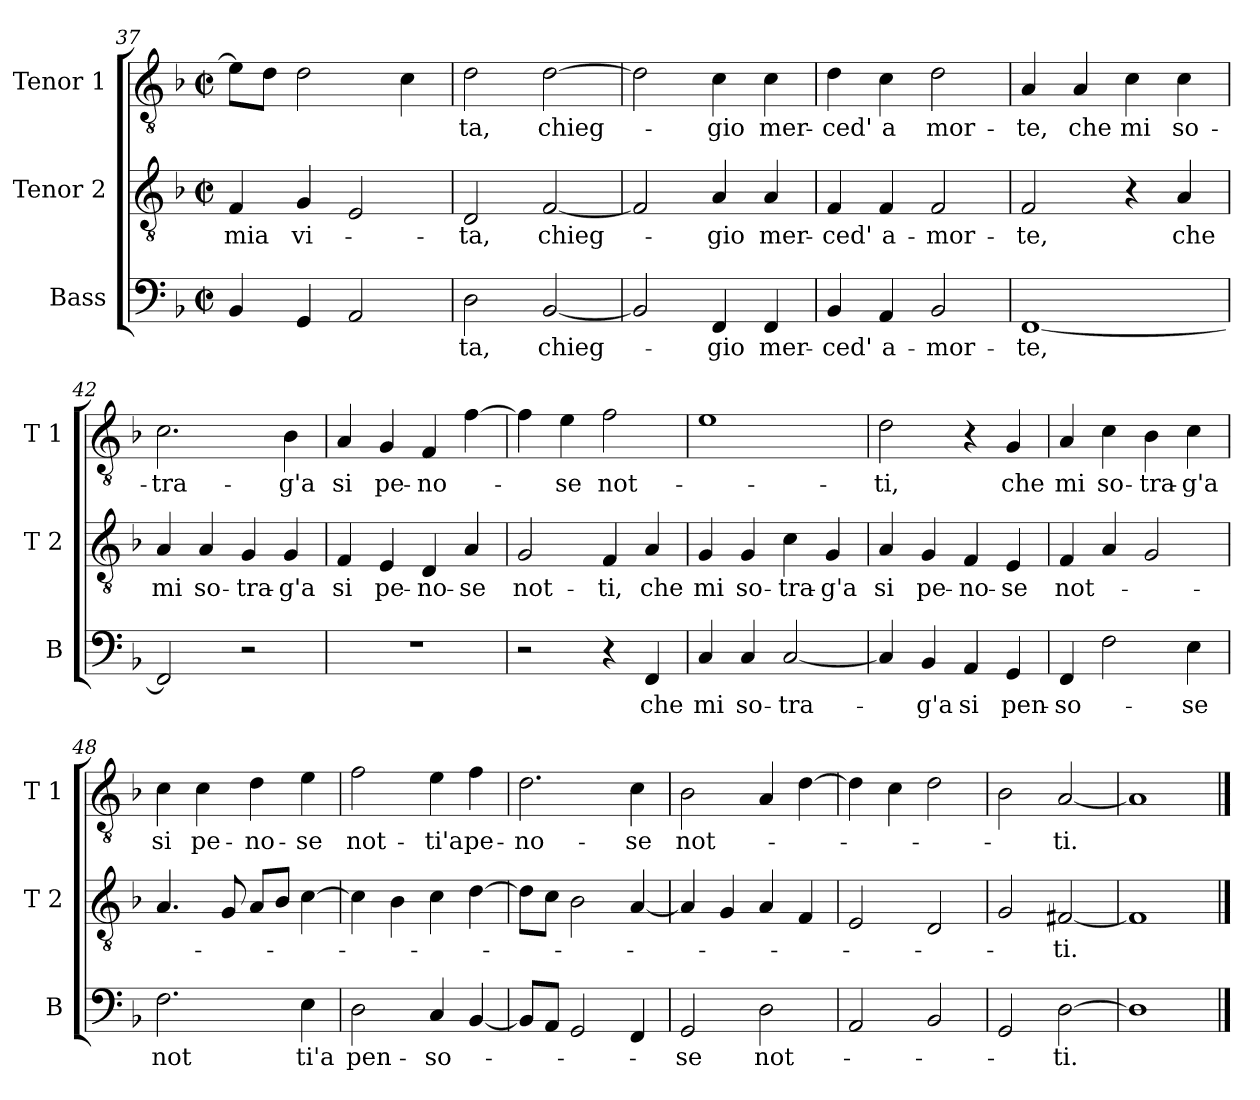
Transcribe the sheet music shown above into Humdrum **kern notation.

**kern	**text	**kern	**text	**kern	**text
*part3	*part3	*part2	*part2	*part1	*part1
*staff3	*staff3	*staff2	*staff2	*staff1	*staff1
*I"Bass	*	*I"Tenor 2	*	*I"Tenor 1	*
*I'B	*	*I'T 2	*	*I'T 1	*
*clefF4	*	*clefGv2	*	*clefGv2	*
*k[b-]	*	*k[b-]	*	*k[b-]	*
*F:	*	*F:	*	*F:	*
*M2/2	*	*M2/2	*	*M2/2	*
*met(c|)	*	*met(c|)	*	*met(c|)	*
=37	=37	=37	=37	=37	=37
!	!	!	!LO:LY:b	!	!
4BB-/	.	4F/	mia	8e\L]	.
.	.	.	.	8d\J	.
!	!	!	!LO:LY:b	!	!
4GG/	.	4G/	vi-	2d\	.
2AA/	.	2E/	.	.	.
.	.	.	.	4c\	.
=38	=38	=38	=38	=38	=38
!	!LO:LY:b	!	!LO:LY:b	!	!LO:LY:b
2D\	-ta,	2D/	-ta,	2d\	-ta,
!	!LO:LY:b	!	!LO:LY:b	!	!LO:LY:b
[2BB-/	chieg-	[2F/	chieg-	[2d\	chieg-
=39	=39	=39	=39	=39	=39
2BB-/]	.	2F/]	.	2d\]	.
!	!LO:LY:b	!	!LO:LY:b	!	!LO:LY:b
4FF/	-gio	4A/	-gio	4c\	-gio
!	!LO:LY:b	!	!LO:LY:b	!	!LO:LY:b
4FF/	mer-	4A/	mer-	4c\	mer-
=40	=40	=40	=40	=40	=40
!	!LO:LY:b	!	!LO:LY:b	!	!LO:LY:b
4BB-/	-ced'	4F/	-ced'	4d\	-ced'
!	!LO:LY:b	!	!LO:LY:b	!	!LO:LY:b
4AA/	a-	4F/	a-	4c\	a
!	!LO:LY:b	!	!LO:LY:b	!	!LO:LY:b
2BB-/	-mor-	2F/	-mor-	2d\	mor-
!!LO:LB:g=z
=41	=41	=41	=41	=41	=41
!	!LO:LY:b	!	!LO:LY:b	!	!LO:LY:b
[1FF	-te,	2F/	-te,	4A/	-te,
!	!	!	!	!	!LO:LY:b
.	.	.	.	4A/	che
!	!	!	!	!	!LO:LY:b
.	.	4r	.	4c\	mi
!	!	!	!LO:LY:b	!	!LO:LY:b
.	.	4A/	che	4c\	so-
=42	=42	=42	=42	=42	=42
!	!	!	!LO:LY:b	!	!LO:LY:b
2FF/]	.	4A/	mi	2.c\	-tra-
!	!	!	!LO:LY:b	!	!
.	.	4A/	so-	.	.
!	!	!	!LO:LY:b	!	!
2r	.	4G/	-tra-	.	.
!	!	!	!LO:LY:b	!	!LO:LY:b
.	.	4G/	-g'a	4B-\	-g'a
=43	=43	=43	=43	=43	=43
!	!	!	!LO:LY:b	!	!LO:LY:b
1r	.	4F/	si	4A/	si
!	!	!	!LO:LY:b	!	!LO:LY:b
.	.	4E/	pe-	4G/	pe-
!	!	!	!LO:LY:b	!	!LO:LY:b
.	.	4D/	-no-	4F/	-no-
!	!	!	!LO:LY:b	!	!
.	.	4A/	-se	[4f\	.
=44	=44	=44	=44	=44	=44
!	!	!	!LO:LY:b	!	!
2r	.	2G/	not-	4f\]	.
!	!	!	!	!	!LO:LY:b
.	.	.	.	4e\	-se
!	!	!	!LO:LY:b	!	!LO:LY:b
4r	.	4F/	-ti,	2f\	not-
!	!LO:LY:b	!	!LO:LY:b	!	!
4FF/	che	4A/	che	.	.
=45	=45	=45	=45	=45	=45
!	!LO:LY:b	!	!LO:LY:b	!	!
4C/	mi	4G/	mi	1e	.
!	!LO:LY:b	!	!LO:LY:b	!	!
4C/	so-	4G/	so-	.	.
!	!LO:LY:b	!	!LO:LY:b	!	!
[2C/	-tra-	4c\	-tra-	.	.
!	!	!	!LO:LY:b	!	!
.	.	4G/	-g'a	.	.
!!LO:LB:g=z
=46	=46	=46	=46	=46	=46
!	!	!	!LO:LY:b	!	!LO:LY:b
4C/]	.	4A/	si	2d\	-ti,
!	!LO:LY:b	!	!LO:LY:b	!	!
4BB-/	-g'a	4G/	pe-	.	.
!	!LO:LY:b	!	!LO:LY:b	!	!
4AA/	si	4F/	-no-	4r	.
!	!LO:LY:b	!	!LO:LY:b	!	!LO:LY:b
4GG/	pen-	4E/	-se	4G/	che
=47	=47	=47	=47	=47	=47
!	!LO:LY:b	!	!LO:LY:b	!	!LO:LY:b
4FF/	-so-	4F/	not-	4A/	mi
!	!	!	!	!	!LO:LY:b
2F\	.	4A/	.	4c\	so-
!	!	!	!	!	!LO:LY:b
.	.	2G/	.	4B-\	-tra-
!	!LO:LY:b	!	!	!	!LO:LY:b
4E\	-se	.	.	4c\	-g'a
=48	=48	=48	=48	=48	=48
!	!LO:LY:b	!	!	!	!LO:LY:b
2.F\	not	4.A/	.	4c\	si
!	!	!	!	!	!LO:LY:b
.	.	.	.	4c\	pe-
.	.	8G/	.	.	.
!	!	!	!	!	!LO:LY:b
.	.	8A/L	.	4d\	-no-
.	.	8B-/J	.	.	.
!	!LO:LY:b	!	!	!	!LO:LY:b
4E\	ti'a	[4c\	.	4e\	-se
=49	=49	=49	=49	=49	=49
!	!LO:LY:b	!	!	!	!LO:LY:b
2D\	pen-	4c\]	.	2f\	not-
.	.	4B-\	.	.	.
!	!LO:LY:b	!	!	!	!LO:LY:b
4C/	-so-	4c\	.	4e\	-ti'a
!	!	!	!	!	!LO:LY:b
[4BB-/	.	[4d\	.	4f\	pe-
=50	=50	=50	=50	=50	=50
!	!	!	!	!	!LO:LY:b
8BB-/L]	.	8d\L]	.	2.d\	-no-
8AA/J	.	8c\J	.	.	.
2GG/	.	2B-\	.	.	.
!	!	!	!	!	!LO:LY:b
4FF/	.	[4A/	.	4c\	-se
!!LO:LB:g=z
=51	=51	=51	=51	=51	=51
!	!LO:LY:b	!	!	!	!LO:LY:b
2GG/	-se	4A/]	.	2B-\	not-
.	.	4G/	.	.	.
!	!LO:LY:b	!	!	!	!
2D\	not-	4A/	.	4A/	.
.	.	4F/	.	[4d\	.
=52	=52	=52	=52	=52	=52
2AA/	.	2E/	.	4d\]	.
.	.	.	.	4c\	.
2BB-/	.	2D/	.	2d\	.
=53	=53	=53	=53	=53	=53
2GG/	.	2G/	.	2B-\	.
!	!LO:LY:b	!	!LO:LY:b	!	!LO:LY:b
[2D\	-ti.	[2F#X/	-ti.	[2A/	-ti.
=54	=54	=54	=54	=54	=54
1D]	.	1F#]	.	1A]	.
==	==	==	==	==	==
*-	*-	*-	*-	*-	*-
